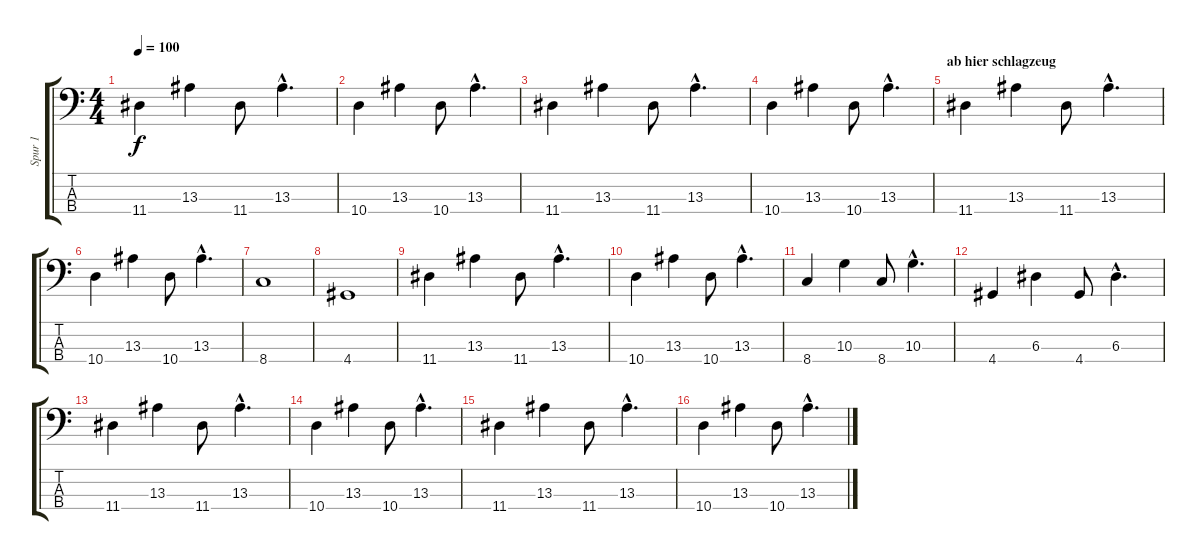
\track ("Spur 1" "Spur 1") {instrument electricbassfinger}
\staff {score tabs}
\tuning (G2 D2 A1 E1) {hide}
\ts (4 4)
\tempo 100
\clef f4
\ks c
11.4.4{dy f} 13.3.4 11.4.8 13.3{hac}.4{d} |
10.4.4 13.3.4 10.4.8 13.3{hac}.4{d} |
11.4.4 13.3.4 11.4.8 13.3{hac}.4{d} |
10.4.4 13.3.4 10.4.8 13.3{hac}.4{d} |
\section ("" "ab hier schlagzeug")
11.4.4 13.3.4 11.4.8 13.3{hac}.4{d} |
10.4.4 13.3.4 10.4.8 13.3{hac}.4{d} |
8.4.1 |
4.4.1 |
11.4.4 13.3.4 11.4.8 13.3{hac}.4{d} |
10.4.4 13.3.4 10.4.8 13.3{hac}.4{d} |
8.4.4 10.3.4 8.4.8 10.3{hac}.4{d} |
4.4.4 6.3.4 4.4.8 6.3{hac}.4{d} |
11.4.4 13.3.4 11.4.8 13.3{hac}.4{d} |
10.4.4 13.3.4 10.4.8 13.3{hac}.4{d} |
11.4.4 13.3.4 11.4.8 13.3{hac}.4{d} |
10.4.4 13.3.4 10.4.8 13.3{hac}.4{d}
